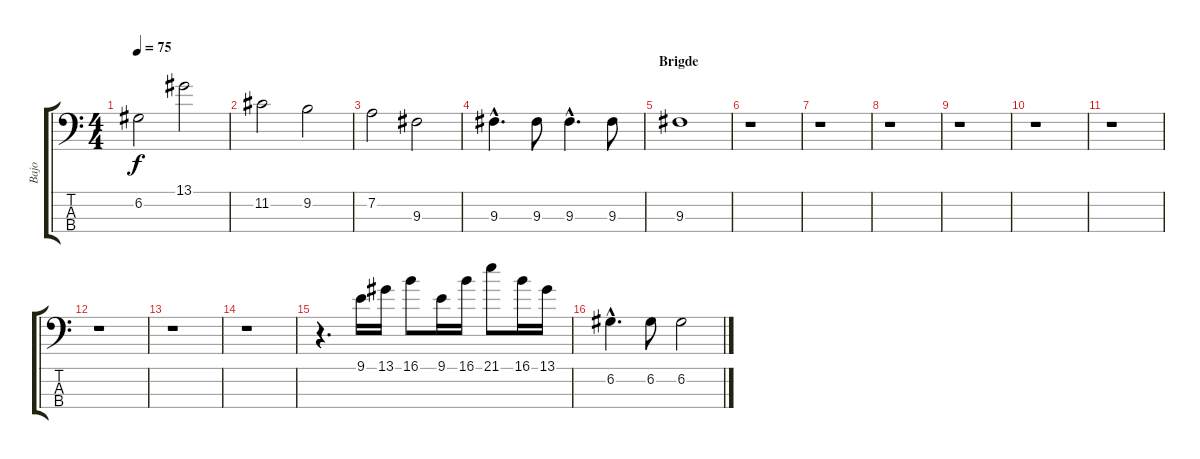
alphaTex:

\track ("Bajo" "Bajo") {instrument electricbassfinger}
\staff {score tabs}
\tuning (G2 D2 A1 E1) {hide}
\ts (4 4)
\tempo 75
\clef f4
\ks c
6.2.2{dy f} 13.1.2 |
11.2.2 9.2.2 |
7.2.2 9.3.2 |
9.3{hac}.4{d} 9.3.8 9.3{hac}.4{d} 9.3.8 |
\section ("" "Brigde")
9.3.1 |
r.1 |
r.1 |
r.1 |
r.1 |
r.1 |
r.1 |
r.1 |
r.1 |
r.1 |
r.4{d} 9.1.16 13.1.16 16.1.8 9.1.16 16.1.16 21.1.8 16.1.16 13.1.16 |
6.2{hac}.4{d} 6.2.8 6.2.2
